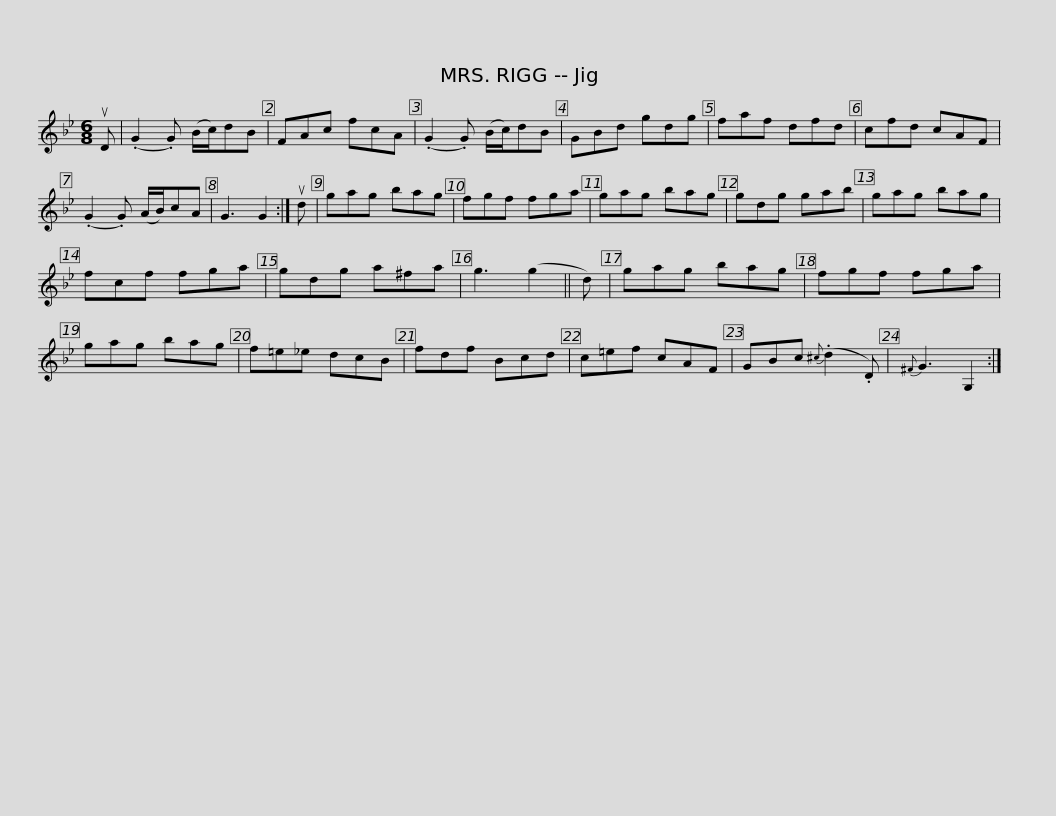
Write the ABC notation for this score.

X:1
L:1/8
M:6/8
I:linebreak $
K:Gmin
V:1 treble
V:1
 uD | (.G2 .G) (B/c/)dB | FAc fcA | (.G2 .G) (B/c/)dB | GBd gdg | %5
 faf dfd | cfd cAF | (.G2 .G) (A/B/)cA |$ G3 G2 :| ud | %10
 gag bag | fgf fga | gag bag | gdg gab | gag bag |$ %15
 fcf fga | gdg a^fa | g3 (g2 || d) | gag bag | %20
 fgf fga | gag bag |$ f=e_e dcB | fdf Bcd | c=ef cAF | %25
 GBc{^c} (.d2 .D) |{^F} G3 G,2 :| %27
